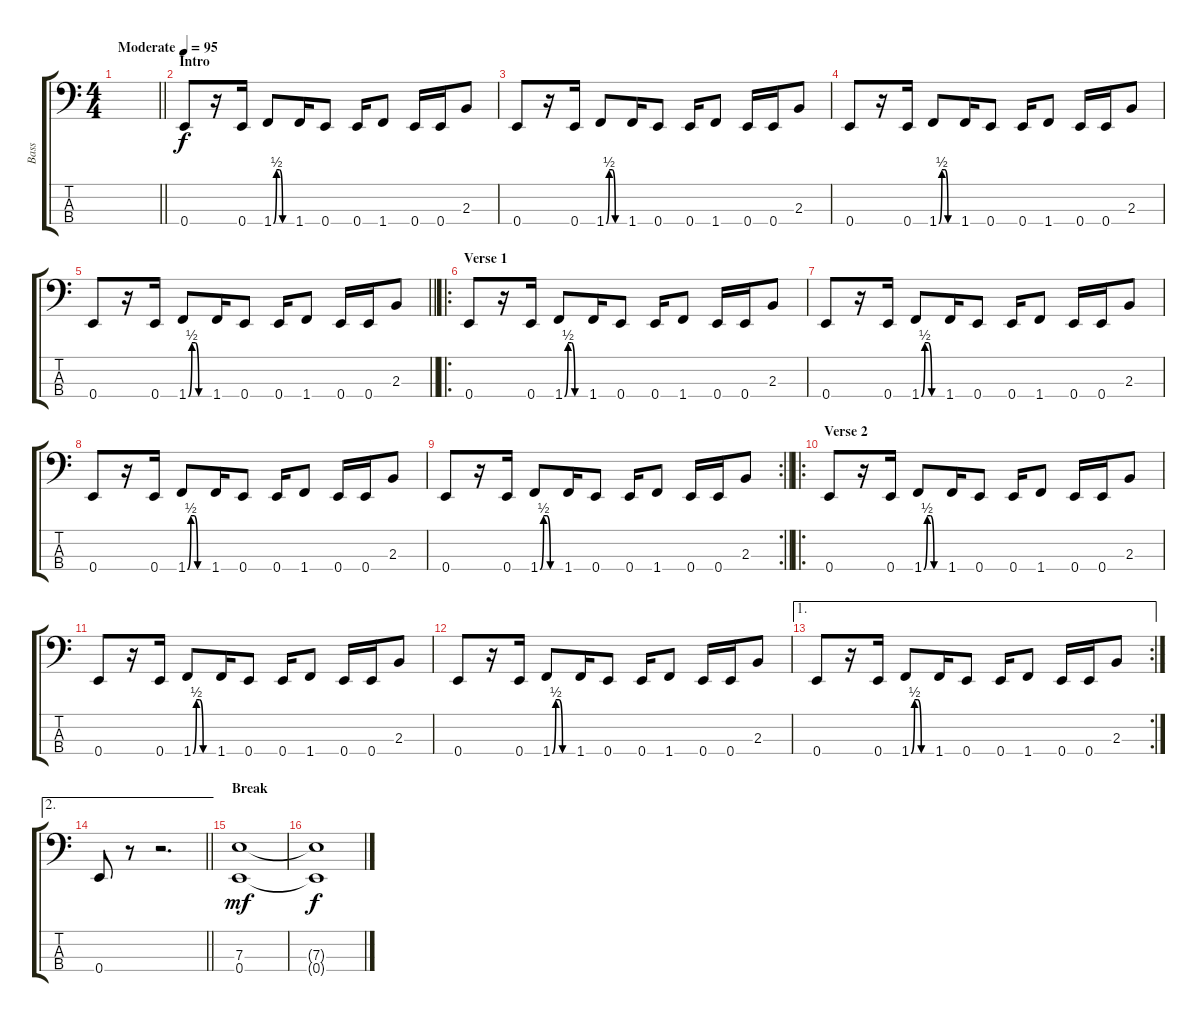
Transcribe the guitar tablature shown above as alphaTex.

\track ("Bass" "Bass") {instrument slapbass1}
\staff {score tabs}
\tuning (G2 D2 A1 E1) {hide}
\ts (4 4)
\tempo (95 "Moderate")
\clef f4
\barLineRight lightlight
\ks c
|
\section ("" "Intro")
0.4.8 r.16 0.4.16 1.4{be (custom 0 0 10 2 20 2 30 0 60 0)}.8 1.4.16 0.4.8 0.4.16 1.4.8 0.4.16 0.4.16 2.3.8 |
0.4.8 r.16 0.4.16 1.4{be (custom 0 0 10 2 20 2 30 0 60 0)}.8 1.4.16 0.4.8 0.4.16 1.4.8 0.4.16 0.4.16 2.3.8 |
0.4.8 r.16 0.4.16 1.4{be (custom 0 0 10 2 20 2 30 0 60 0)}.8 1.4.16 0.4.8 0.4.16 1.4.8 0.4.16 0.4.16 2.3.8 |
\barLineRight lightlight
0.4.8 r.16 0.4.16 1.4{be (custom 0 0 10 2 20 2 30 0 60 0)}.8 1.4.16 0.4.8 0.4.16 1.4.8 0.4.16 0.4.16 2.3.8 |
\ro
\section ("" "Verse 1")
0.4.8 r.16 0.4.16 1.4{be (custom 0 0 10 2 20 2 30 0 60 0)}.8 1.4.16 0.4.8 0.4.16 1.4.8 0.4.16 0.4.16 2.3.8 |
0.4.8 r.16 0.4.16 1.4{be (custom 0 0 10 2 20 2 30 0 60 0)}.8 1.4.16 0.4.8 0.4.16 1.4.8 0.4.16 0.4.16 2.3.8 |
0.4.8 r.16 0.4.16 1.4{be (custom 0 0 10 2 20 2 30 0 60 0)}.8 1.4.16 0.4.8 0.4.16 1.4.8 0.4.16 0.4.16 2.3.8 |
\rc 2
\barLineRight lightlight
0.4.8 r.16 0.4.16 1.4{be (custom 0 0 10 2 20 2 30 0 60 0)}.8 1.4.16 0.4.8 0.4.16 1.4.8 0.4.16 0.4.16 2.3.8 |
\ro
\section ("" "Verse 2")
0.4.8 r.16 0.4.16 1.4{be (custom 0 0 10 2 20 2 30 0 60 0)}.8 1.4.16 0.4.8 0.4.16 1.4.8 0.4.16 0.4.16 2.3.8 |
0.4.8 r.16 0.4.16 1.4{be (custom 0 0 10 2 20 2 30 0 60 0)}.8 1.4.16 0.4.8 0.4.16 1.4.8 0.4.16 0.4.16 2.3.8 |
0.4.8 r.16 0.4.16 1.4{be (custom 0 0 10 2 20 2 30 0 60 0)}.8 1.4.16 0.4.8 0.4.16 1.4.8 0.4.16 0.4.16 2.3.8 |
\ae 1
\rc 2
0.4.8 r.16 0.4.16 1.4{be (custom 0 0 10 2 20 2 30 0 60 0)}.8 1.4.16 0.4.8 0.4.16 1.4.8 0.4.16 0.4.16 2.3.8 |
\ae 2
\barLineRight lightlight
0.4.8 r.8 r.2{d} |
\section ("" "Break")
(7.3 0.4).1{dy mf} |
(7.3{t} 0.4{t}).1{dy f}
